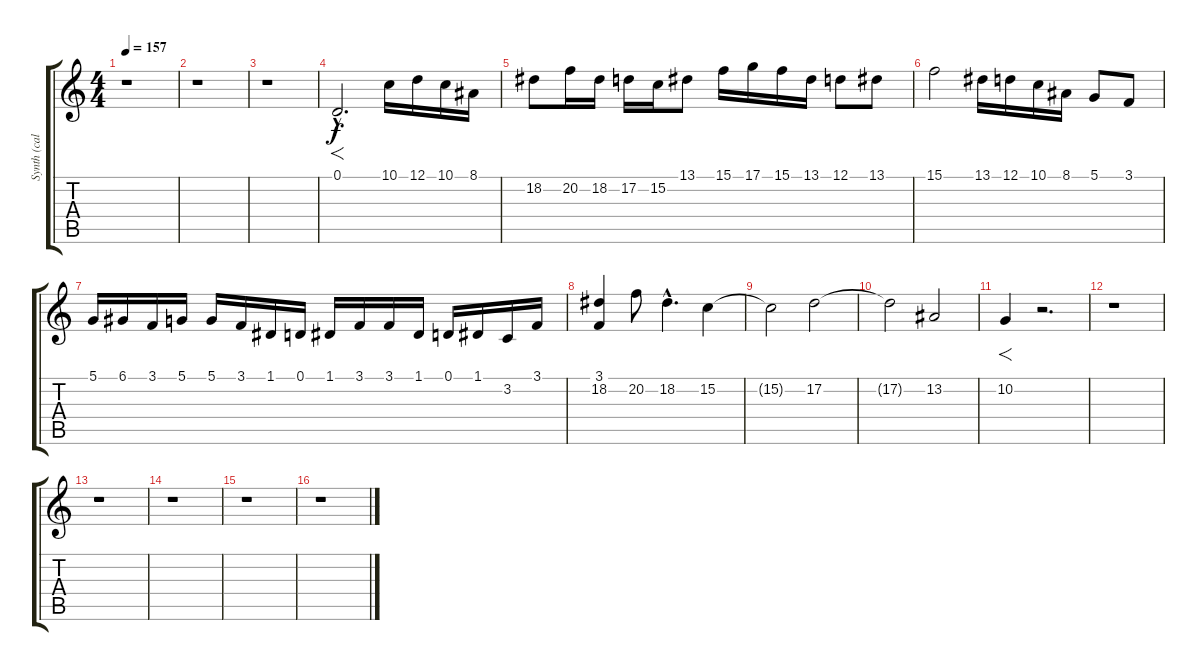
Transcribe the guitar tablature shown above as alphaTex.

\track ("Synth (calliope lead)" "Synth (cal") {instrument harpsichord}
\staff {score tabs}
\tuning (D4 A3 F3 C3 G2 D2) {hide}
\ts (4 4)
\tempo 157
\clef g2
\ks c
r.1{dy f} |
r.1 |
r.1 |
0.1{hac}.2{f d volume 11 instrument lead3calliope} 10.1.16 12.1.16 10.1.16 8.1.16 |
18.2.8 20.2.16 18.2.16 17.2.16 15.2.16 13.1.8 15.1.16 17.1.16 15.1.16 13.1.16 12.1.8 13.1.8 |
15.1.2 13.1.16 12.1.16 10.1.16 8.1.16 5.1.8 3.1.8 |
5.1.16 6.1.16 3.1.16 5.1.16 5.1.16 3.1.16 1.1.16 0.1.16 1.1.16 3.1.16 3.1.16 1.1.16 0.1.16 1.1.16 3.2.16 3.1.16 |
(3.1 18.2).4 20.2.8 18.2{hac}.4{d} 15.2.4 |
15.2{t}.2 17.2.2 |
17.2{t}.2 13.2.2 |
10.2.4{f} r.2{d} |
r.1 |
r.1 |
r.1 |
r.1 |
r.1
